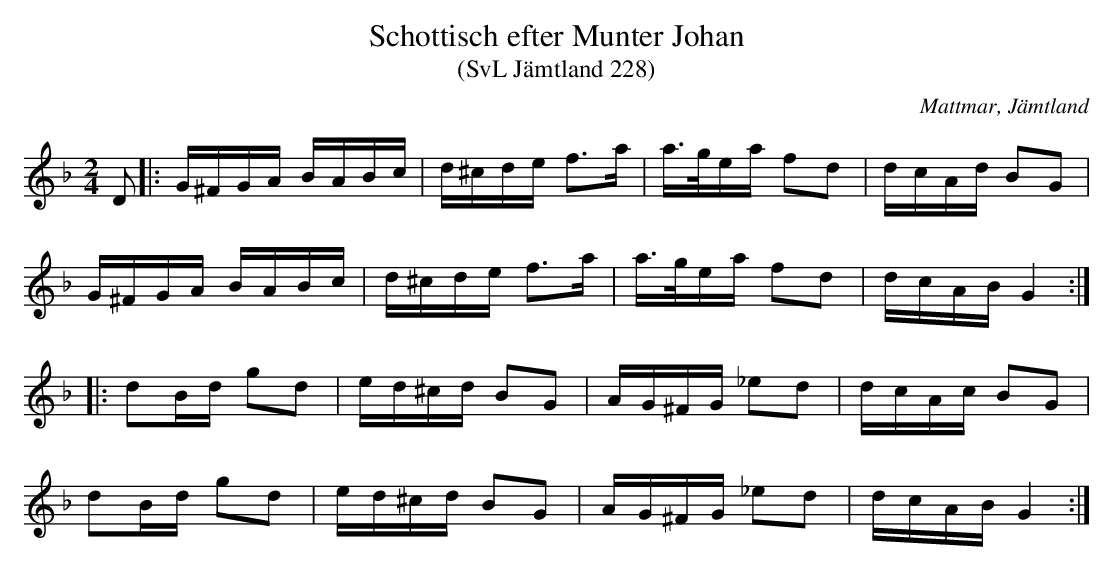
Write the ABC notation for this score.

X:1
T:Schottisch efter Munter Johan
T:(SvL Jämtland 228)
O:Mattmar, Jämtland
M:2/4
L:1/16
K:Gdor
D2|:G^FGA BABc|d^cde f3a|a>gea f2d2|dcAd B2G2|
G^FGA BABc|d^cde f3a|a>gea f2d2|dcAB G4:|
|:d2Bd g2d2|ed^cd B2G2|AG^FG _e2d2|dcAc B2G2|
d2Bd g2d2|ed^cd B2G2|AG^FG _e2d2|dcAB G4:|
